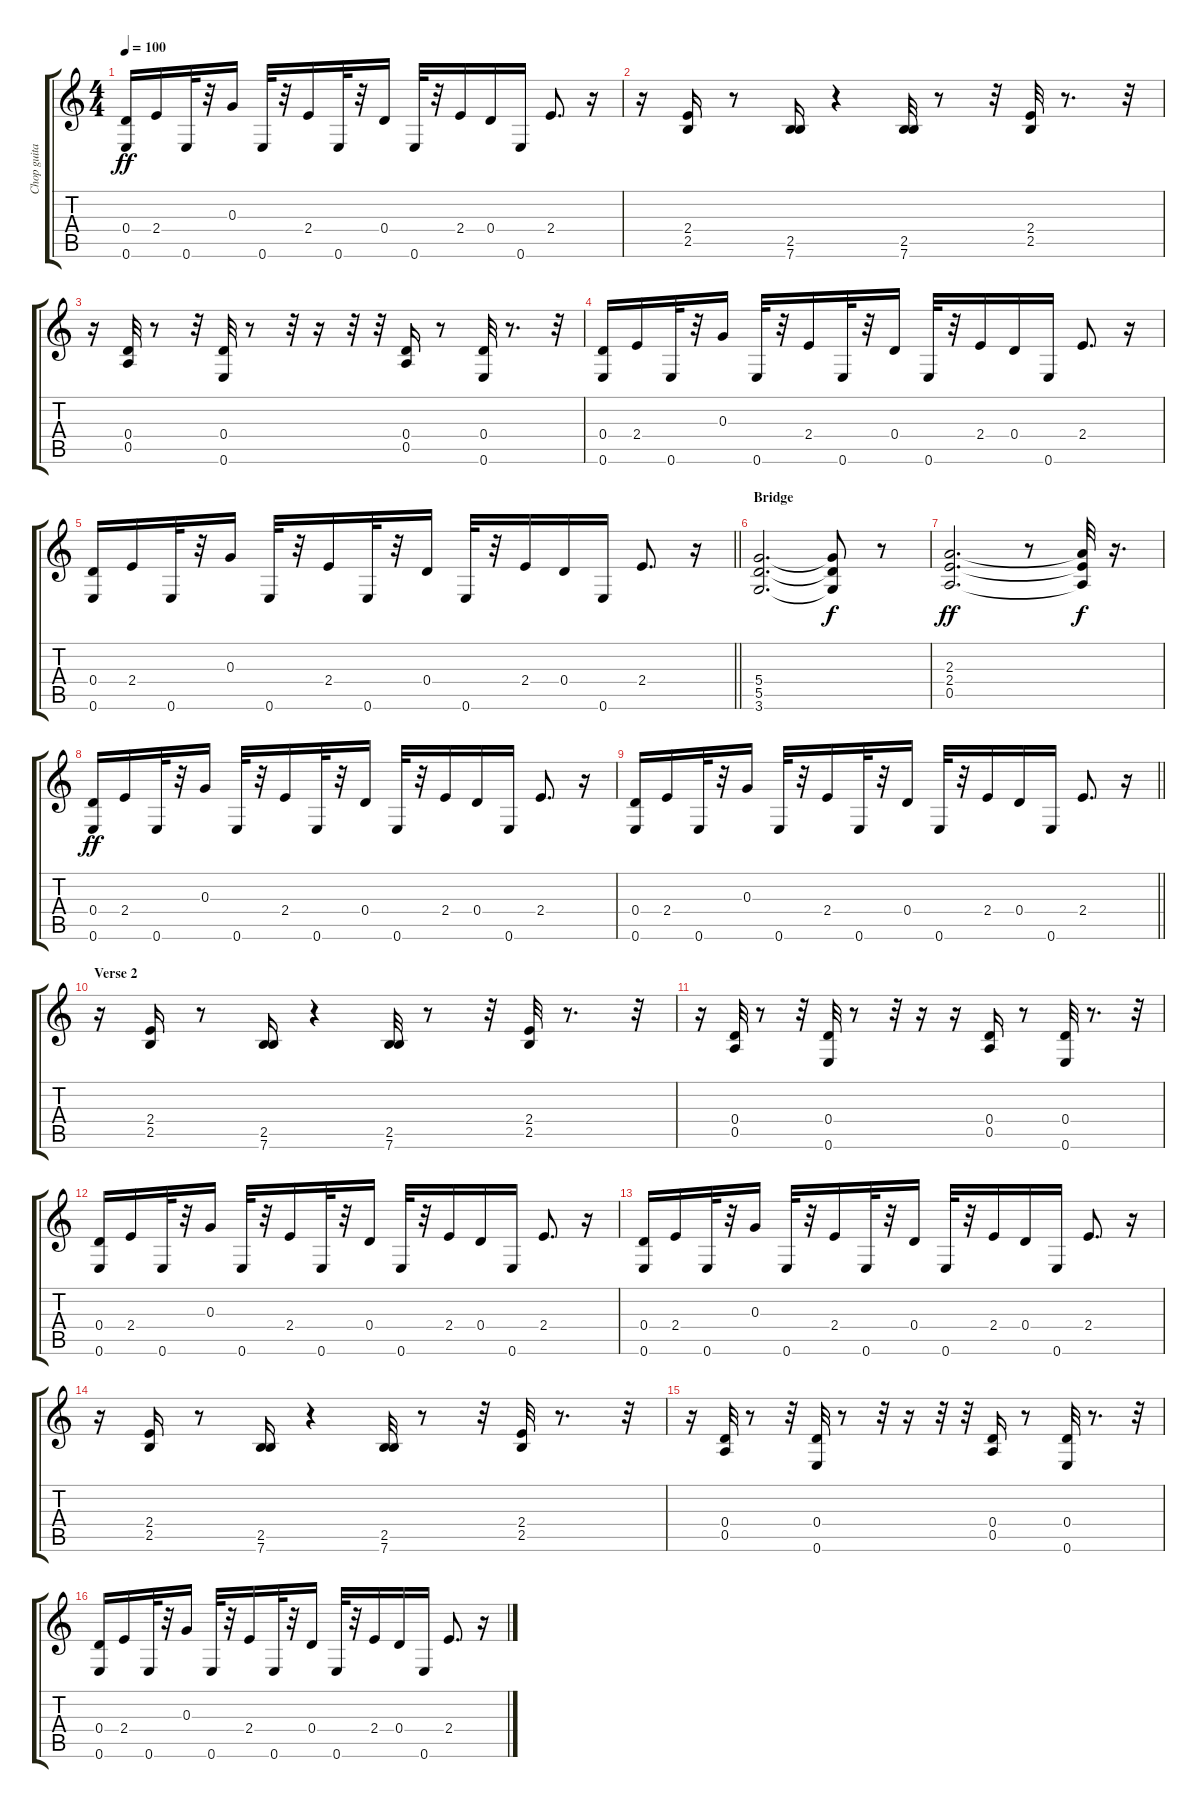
\track ("Chop guitar" "Chop guita") {mute instrument overdrivenguitar}
\staff {score tabs}
\tuning (E4 B3 G3 D3 A2 E2) {hide}
\ts (4 4)
\tempo 100
\clef g2
\ks c
(0.4 0.6).16{dy ff} 2.4.16 0.6.32 r.32 0.3.16 0.6.32 r.32 2.4.16 0.6.32 r.32 0.4.16 0.6.32 r.32 2.4.16 0.4.16 0.6.16 2.4.8{d} r.16 |
r.16 (2.4 2.5).16{volume 8} r.8 (2.5 7.6).16{volume 8} r.4 (2.5 7.6).32 r.8 r.32 (2.4 2.5).32 r.8{d} r.32 |
r.16 (0.4 0.5).32 r.8 r.32 (0.4 0.6).32 r.8 r.32 r.16 r.32 r.32 (0.4 0.5).16 r.8 (0.4 0.6).32 r.8{d} r.32 |
(0.4 0.6).16 2.4.16{volume 8} 0.6.32{volume 8} r.32 0.3.16{volume 9} 0.6.32 r.32 2.4.16 0.6.32 r.32 0.4.16 0.6.32 r.32 2.4.16 0.4.16 0.6.16 2.4.8{d} r.16 |
\barLineRight lightlight
(0.4 0.6).16 2.4.16 0.6.32 r.32 0.3.16 0.6.32 r.32 2.4.16 0.6.32 r.32 0.4.16 0.6.32 r.32 2.4.16 0.4.16 0.6.16 2.4.8{d} r.16 |
\section ("" "Bridge")
(5.4 5.5 3.6).2{d} (5.4{t} 5.5{t} 3.6{t}).8{dy f} r.8 |
(2.3 2.4 0.5).2{d dy ff volume 9} r.8 (2.3{t} 2.4{t} 0.5{t}).32{dy f} r.16{d} |
(0.4 0.6).16{dy ff volume 9} 2.4.16 0.6.32 r.32 0.3.16{volume 10} 0.6.32 r.32 2.4.16 0.6.32{volume 10} r.32 0.4.16 0.6.32 r.32 2.4.16 0.4.16 0.6.16 2.4.8{d} r.16 |
\barLineRight lightlight
(0.4 0.6).16 2.4.16 0.6.32 r.32 0.3.16 0.6.32 r.32 2.4.16 0.6.32{volume 10} r.32 0.4.16 0.6.32 r.32 2.4.16 0.4.16 0.6.16 2.4.8{d} r.16 |
\section ("" "Verse 2")
r.16 (2.4 2.5).16 r.8 (2.5 7.6).16{volume 10} r.4 (2.5 7.6).32{volume 8} r.8 r.32 (2.4 2.5).32 r.8{d} r.32 |
r.16 (0.4 0.5).32{volume 9} r.8 r.32 (0.4 0.6).32 r.8 r.32 r.16 r.16 (0.4 0.5).16 r.8 (0.4 0.6).32 r.8{d} r.32 |
(0.4 0.6).16{volume 10} 2.4.16 0.6.32 r.32 0.3.16{volume 10} 0.6.32 r.32 2.4.16 0.6.32{volume 10} r.32 0.4.16 0.6.32 r.32 2.4.16 0.4.16 0.6.16{volume 10} 2.4.8{d} r.16 |
(0.4 0.6).16 2.4.16 0.6.32 r.32 0.3.16 0.6.32 r.32 2.4.16 0.6.32 r.32 0.4.16 0.6.32 r.32 2.4.16 0.4.16 0.6.16 2.4.8{d} r.16 |
r.16 (2.4 2.5).16{volume 9} r.8 (2.5 7.6).16 r.4 (2.5 7.6).32 r.8 r.32 (2.4 2.5).32 r.8{d} r.32 |
r.16 (0.4 0.5).32 r.8 r.32 (0.4 0.6).32 r.8 r.32 r.16 r.32 r.32 (0.4 0.5).16 r.8 (0.4 0.6).32 r.8{d} r.32 |
(0.4 0.6).16{volume 9} 2.4.16 0.6.32 r.32 0.3.16{volume 10} 0.6.32 r.32 2.4.16{volume 10} 0.6.32 r.32 0.4.16{volume 10} 0.6.32 r.32 2.4.16 0.4.16 0.6.16{volume 10} 2.4.8{d volume 9} r.16
